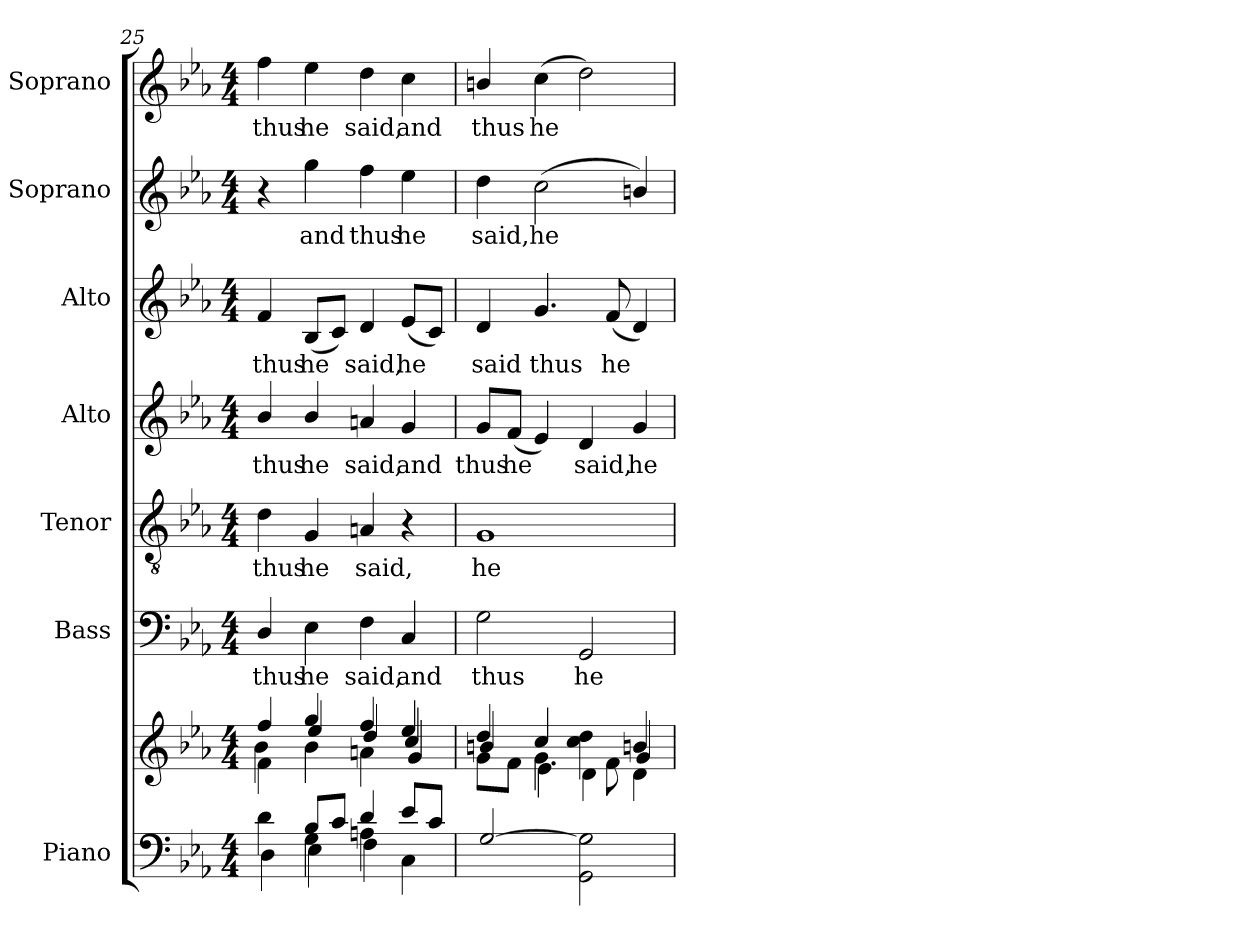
**kern	**kern	**kern	**text	**kern	**text	**kern	**text	**kern	**text	**kern	**text	**kern	**text
*part7	*part7	*part6	*part6	*part5	*part5	*part4	*part4	*part3	*part3	*part2	*part2	*part1	*part1
*staff8	*staff7	*staff6	*staff6	*staff5	*staff5	*staff4	*staff4	*staff3	*staff3	*staff2	*staff2	*staff1	*staff1
*I"Piano	*	*I"Bass	*	*I"Tenor	*	*I"Alto	*	*I"Alto	*	*I"Soprano	*	*I"Soprano	*
*	*	*I'B.	*	*I'T.	*	*	*	*I'A.	*	*	*	*I'S.	*
*clefF4	*clefG2	*clefF4	*	*clefGv2	*	*clefG2	*	*clefG2	*	*clefG2	*	*clefG2	*
*	*	*	*	*ITrd7c12	*	*	*	*	*	*	*	*	*
*k[b-e-a-]	*k[b-e-a-]	*k[b-e-a-]	*	*k[b-e-a-]	*	*k[b-e-a-]	*	*k[b-e-a-]	*	*k[b-e-a-]	*	*k[b-e-a-]	*
*E-:	*E-:	*E-:	*	*E-:	*	*E-:	*	*E-:	*	*E-:	*	*E-:	*
*M4/4	*M4/4	*M4/4	*	*M4/4	*	*M4/4	*	*M4/4	*	*M4/4	*	*M4/4	*
=25	=25	=25	=25	=25	=25	=25	=25	=25	=25	=25	=25	=25	=25
*^	*^	*	*	*	*	*	*	*	*	*	*	*	*
*	*^	*	*^	*	*	*	*	*	*	*	*	*	*	*	*
*	*	*	*	*	*^	*	*	*	*	*	*	*	*	*	*	*	*
!	!	!	!	!	!	!	!	!LO:LY:b:color=#000000	!	!	!	!	!	!	!	!	!	!
!	!	!	!	!	!	!	!	!	!	!LO:LY:b:color=#000000	!	!	!	!	!	!	!	!
!	!	!	!	!	!	!	!	!	!	!	!	!LO:LY:b:color=#000000	!	!	!	!	!	!
!	!	!	!	!	!	!	!	!	!	!	!	!	!	!LO:LY:b:color=#000000	!	!	!	!
!	!	!	!	!	!	!	!	!	!	!	!	!	!	!	!	!	!	!LO:LY:b:color=#000000
4ryy	4di\	4Di\	4ryy	4ffi/	4fi\	4b-i\	4Di/	thus	4Di\	thus	4b-i/	thus	4fi/	thus	4r	.	4ffi\	thus
!	!	!	!	!	!	!	!	!LO:LY:b:color=#000000	!	!	!	!	!	!	!	!	!	!
!	!	!	!	!	!	!	!	!	!	!LO:LY:b:color=#000000	!	!	!	!	!	!	!	!
!	!	!	!	!	!	!	!	!	!	!	!	!LO:LY:b:color=#000000	!	!	!	!	!	!
!	!	!	!	!	!	!	!	!	!	!	!	!	!	!LO:LY:b:color=#000000	!	!	!	!
!	!	!	!	!	!	!	!	!	!	!	!	!	!	!	!	!LO:LY:b:color=#000000	!	!
!	!	!	!	!	!	!	!	!	!	!	!	!	!	!	!	!	!	!LO:LY:b:color=#000000
8B-i/L	4Gi\	4E-i\	4ggi/	4ee-i/	2.ryy	4b-i\	4E-i\	he	4GGi/	he	4b-i/	he	(8B-i/L	he	4ggi\	and	4ee-i\	he
8ci/J	.	.	.	.	.	.	.	.	.	.	.	.	8ci/J)	.	.	.	.	.
!	!	!	!	!	!	!	!	!LO:LY:b:color=#000000	!	!	!	!	!	!	!	!	!	!
!	!	!	!	!	!	!	!	!	!	!LO:LY:b:color=#000000	!	!	!	!	!	!	!	!
!	!	!	!	!	!	!	!	!	!	!	!	!LO:LY:b:color=#000000	!	!	!	!	!	!
!	!	!	!	!	!	!	!	!	!	!	!	!	!	!LO:LY:b:color=#000000	!	!	!	!
!	!	!	!	!	!	!	!	!	!	!	!	!	!	!	!	!LO:LY:b:color=#000000	!	!
!	!	!	!	!	!	!	!	!	!	!	!	!	!	!	!	!	!	!LO:LY:b:color=#000000
4di/	4Ani\	4Fi\	4ffi/	4ddi/	.	4ani\	4Fi\	said,	4AAni/	said,	4ani/	said,	4di/	said,	4ffi\	thus	4ddi\	said,
!	!	!	!	!	!	!	!	!LO:LY:b:color=#000000	!	!	!	!	!	!	!	!	!	!
!	!	!	!	!	!	!	!	!	!	!	!	!LO:LY:b:color=#000000	!	!	!	!	!	!
!	!	!	!	!	!	!	!	!	!	!	!	!	!	!LO:LY:b:color=#000000	!	!	!	!
!	!	!	!	!	!	!	!	!	!	!	!	!	!	!	!	!LO:LY:b:color=#000000	!	!
!	!	!	!	!	!	!	!	!	!	!	!	!	!	!	!	!	!	!LO:LY:b:color=#000000
8e-i/L	4ryy	4Ci\	4ee-i/	4cci/	.	4gi/	4Ci/	and	4r	.	4gi/	and	(8e-i/L	he	4ee-i\	he	4cci\	and
8ci/J	.	.	.	.	.	.	.	.	.	.	.	.	8ci/J)	.	.	.	.	.
!!LO:LB:g=z
=26	=26	=26	=26	=26	=26	=26	=26	=26	=26	=26	=26	=26	=26	=26	=26	=26	=26	=26
!	!	!	!	!	!	!	!	!LO:LY:b:color=#000000	!	!	!	!	!	!	!	!	!	!
!	!	!	!	!	!	!	!	!	!	!LO:LY:b:color=#000000	!	!	!	!	!	!	!	!
!	!	!	!	!	!	!	!	!	!	!	!	!LO:LY:b:color=#000000	!	!	!	!	!	!
!	!	!	!	!	!	!	!	!	!	!	!	!	!	!LO:LY:b:color=#000000	!	!	!	!
!	!	!	!	!	!	!	!	!	!	!	!	!	!	!	!	!LO:LY:b:color=#000000	!	!
!	!	!	!	!	!	!	!	!	!	!	!	!	!	!	!	!	!	!LO:LY:b:color=#000000
4di/yy	1Diyy	[2Gi/	4ddi/	4bni/	4ryy	8gi\L	2Gi\	thus	1GGi	he	8gi/L	thus	4di/	said	4ddi\	said,	4bni/	thus
!	!	!	!	!	!	!	!	!	!	!	!	!LO:LY:b:color=#000000	!	!	!	!	!	!
.	.	.	.	.	.	8fi\J	.	.	.	.	(8fi/J	he	.	.	.	.	.	.
!	!	!	!	!	!	!	!	!	!	!	!	!	!	!LO:LY:b:color=#000000	!	!	!	!
!	!	!	!	!	!	!	!	!	!	!	!	!	!	!	!	!LO:LY:b:color=#000000	!	!
!	!	!	!	!	!	!	!	!	!	!	!	!	!	!	!	!	!	!LO:LY:b:color=#000000
2.ryy	.	.	4cci/	4cci\yy	4.gi\	4e-i\	.	.	.	.	4e-i/)	.	4.gi/	thus	(2cci\	he	(4cci\	he
!	!	!	!	!	!	!	!	!LO:LY:b:color=#000000	!	!	!	!	!	!	!	!	!	!
!	!	!	!	!	!	!	!	!	!	!	!	!LO:LY:b:color=#000000	!	!	!	!	!	!
.	.	2GGi\ 2Gi]	4cci\ 4ddi	2ddi\yy	.	4di\	2GGi/	he	.	.	4di/	said,	.	.	.	.	2ddi\)	.
!	!	!	!	!	!	!	!	!	!	!	!	!	!	!LO:LY:b:color=#000000	!	!	!	!
.	.	.	.	.	8fi\	.	.	.	.	.	.	.	(8fi/	he	.	.	.	.
!	!	!	!	!	!	!	!	!	!	!	!	!LO:LY:b:color=#000000	!	!	!	!	!	!
.	.	.	4bni/	.	4di\	4gi/	.	.	.	.	4gi/	he	4di/)	.	4bni/)	.	.	.
*v	*v	*v	*	*	*	*	*	*	*	*	*	*	*	*	*	*	*	*
*	*v	*v	*v	*v	*	*	*	*	*	*	*	*	*	*	*	*
=	=	=	=	=	=	=	=	=	=	=	=	=	=
*-	*-	*-	*-	*-	*-	*-	*-	*-	*-	*-	*-	*-	*-
